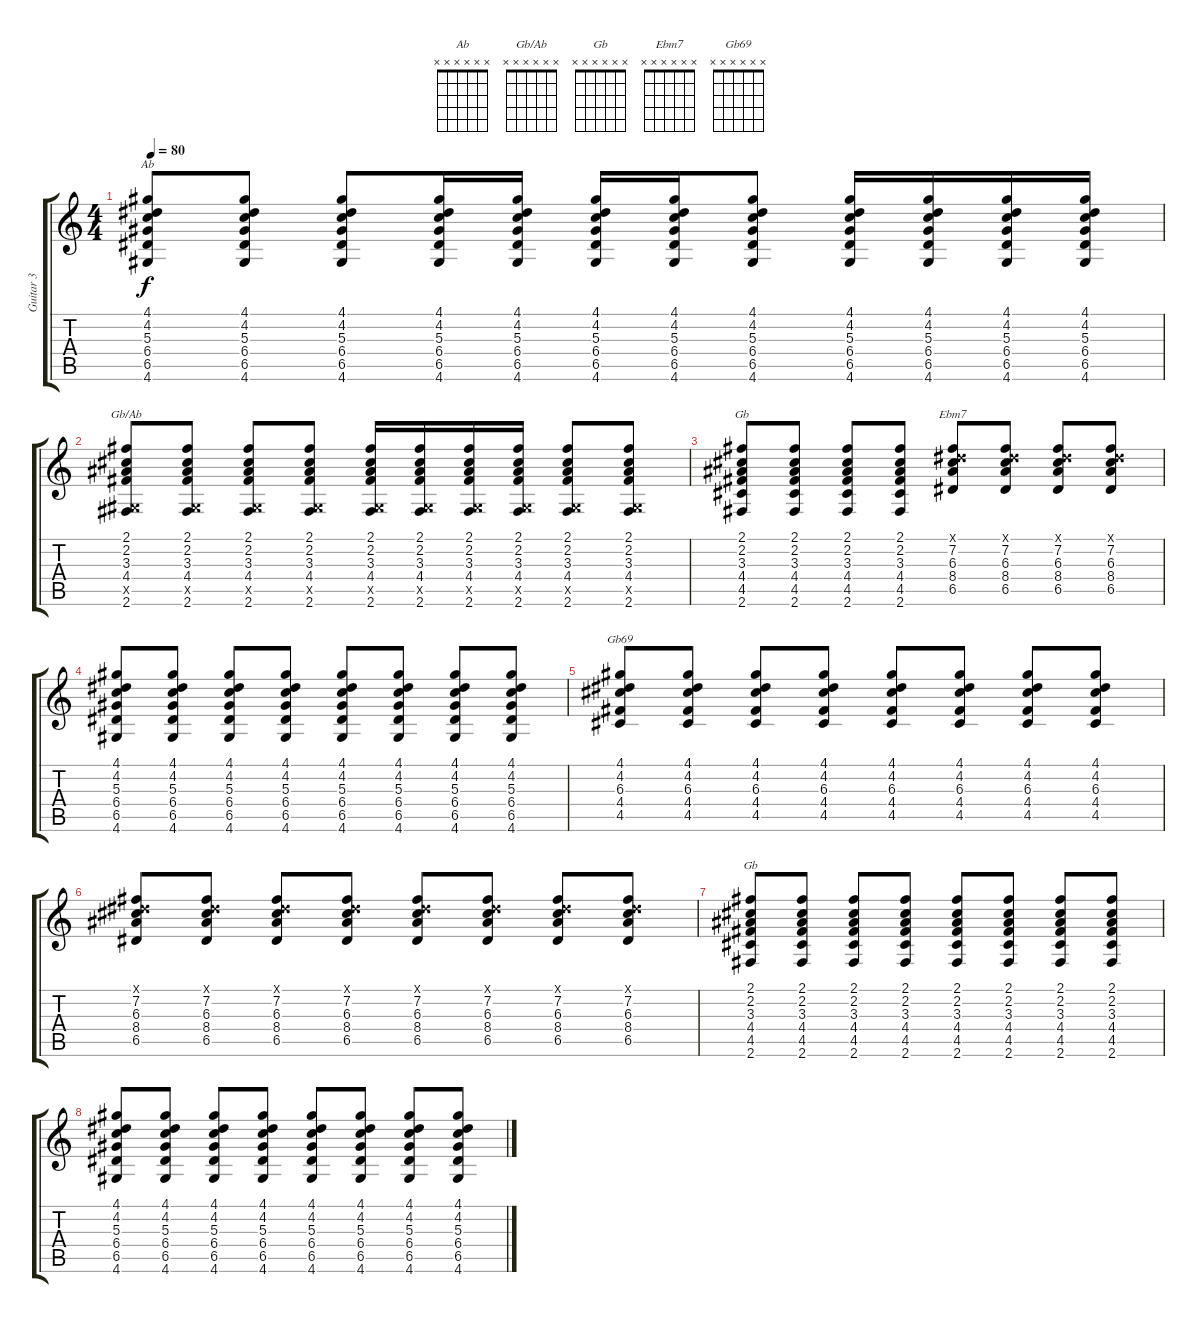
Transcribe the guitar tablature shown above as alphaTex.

\track ("Guitar 3" "Guitar 3") {instrument distortionguitar}
\staff {score tabs}
\tuning (E4 B3 G3 D3 A2 E2) {hide}
\chord ("Ab" x x x x x x) {firstfret 0}
\chord ("Gb/Ab" x x x x x x) {firstfret 0}
\chord ("Gb" x x x x x x) {firstfret 0}
\chord ("Ebm7" x x x x x x) {firstfret 0}
\chord ("Gb69" x x x x x x)
\chord ("Gb" x x x x x x)
\ts (4 4)
\tempo 80
\clef g2
\ks c
(4.1 4.2 5.3 6.4 6.5 4.6).8{ch "Ab" dy f} (4.1 4.2 5.3 6.4 6.5 4.6).8 (4.1 4.2 5.3 6.4 6.5 4.6).8 (4.1 4.2 5.3 6.4 6.5 4.6).16 (4.1 4.2 5.3 6.4 6.5 4.6).16 (4.1 4.2 5.3 6.4 6.5 4.6).16 (4.1 4.2 5.3 6.4 6.5 4.6).16 (4.1 4.2 5.3 6.4 6.5 4.6).8 (4.1 4.2 5.3 6.4 6.5 4.6).16 (4.1 4.2 5.3 6.4 6.5 4.6).16 (4.1 4.2 5.3 6.4 6.5 4.6).16 (4.1 4.2 5.3 6.4 6.5 4.6).16 |
(2.1 2.2 3.3 4.4 -1.5{x} 2.6).8{ch "Gb/Ab"} (2.1 2.2 3.3 4.4 -1.5{x} 2.6).8 (2.1 2.2 3.3 4.4 -1.5{x} 2.6).8 (2.1 2.2 3.3 4.4 -1.5{x} 2.6).8 (2.1 2.2 3.3 4.4 -1.5{x} 2.6).16 (2.1 2.2 3.3 4.4 -1.5{x} 2.6).16 (2.1 2.2 3.3 4.4 -1.5{x} 2.6).16 (2.1 2.2 3.3 4.4 -1.5{x} 2.6).16 (2.1 2.2 3.3 4.4 -1.5{x} 2.6).8 (2.1 2.2 3.3 4.4 -1.5{x} 2.6).8 |
(2.1 2.2 3.3 4.4 4.5 2.6).8{ch "Gb"} (2.1 2.2 3.3 4.4 4.5 2.6).8 (2.1 2.2 3.3 4.4 4.5 2.6).8 (2.1 2.2 3.3 4.4 4.5 2.6).8 (-1.1{x} 7.2 6.3 8.4 6.5).8{ch "Ebm7"} (-1.1{x} 7.2 6.3 8.4 6.5).8 (-1.1{x} 7.2 6.3 8.4 6.5).8 (-1.1{x} 7.2 6.3 8.4 6.5).8 |
(4.1 4.2 5.3 6.4 6.5 4.6).8 (4.1 4.2 5.3 6.4 6.5 4.6).8 (4.1 4.2 5.3 6.4 6.5 4.6).8 (4.1 4.2 5.3 6.4 6.5 4.6).8 (4.1 4.2 5.3 6.4 6.5 4.6).8 (4.1 4.2 5.3 6.4 6.5 4.6).8 (4.1 4.2 5.3 6.4 6.5 4.6).8 (4.1 4.2 5.3 6.4 6.5 4.6).8 |
(4.1 4.2 6.3 4.4 4.5).8{ch "Gb69"} (4.1 4.2 6.3 4.4 4.5).8 (4.1 4.2 6.3 4.4 4.5).8 (4.1 4.2 6.3 4.4 4.5).8 (4.1 4.2 6.3 4.4 4.5).8 (4.1 4.2 6.3 4.4 4.5).8 (4.1 4.2 6.3 4.4 4.5).8 (4.1 4.2 6.3 4.4 4.5).8 |
(-1.1{x} 7.2 6.3 8.4 6.5).8 (-1.1{x} 7.2 6.3 8.4 6.5).8 (-1.1{x} 7.2 6.3 8.4 6.5).8 (-1.1{x} 7.2 6.3 8.4 6.5).8 (-1.1{x} 7.2 6.3 8.4 6.5).8 (-1.1{x} 7.2 6.3 8.4 6.5).8 (-1.1{x} 7.2 6.3 8.4 6.5).8 (-1.1{x} 7.2 6.3 8.4 6.5).8 |
(2.1 2.2 3.3 4.4 4.5 2.6).8{ch "Gb"} (2.1 2.2 3.3 4.4 4.5 2.6).8 (2.1 2.2 3.3 4.4 4.5 2.6).8 (2.1 2.2 3.3 4.4 4.5 2.6).8 (2.1 2.2 3.3 4.4 4.5 2.6).8 (2.1 2.2 3.3 4.4 4.5 2.6).8 (2.1 2.2 3.3 4.4 4.5 2.6).8 (2.1 2.2 3.3 4.4 4.5 2.6).8 |
(4.1 4.2 5.3 6.4 6.5 4.6).8 (4.1 4.2 5.3 6.4 6.5 4.6).8 (4.1 4.2 5.3 6.4 6.5 4.6).8 (4.1 4.2 5.3 6.4 6.5 4.6).8 (4.1 4.2 5.3 6.4 6.5 4.6).8 (4.1 4.2 5.3 6.4 6.5 4.6).8 (4.1 4.2 5.3 6.4 6.5 4.6).8 (4.1 4.2 5.3 6.4 6.5 4.6).8
